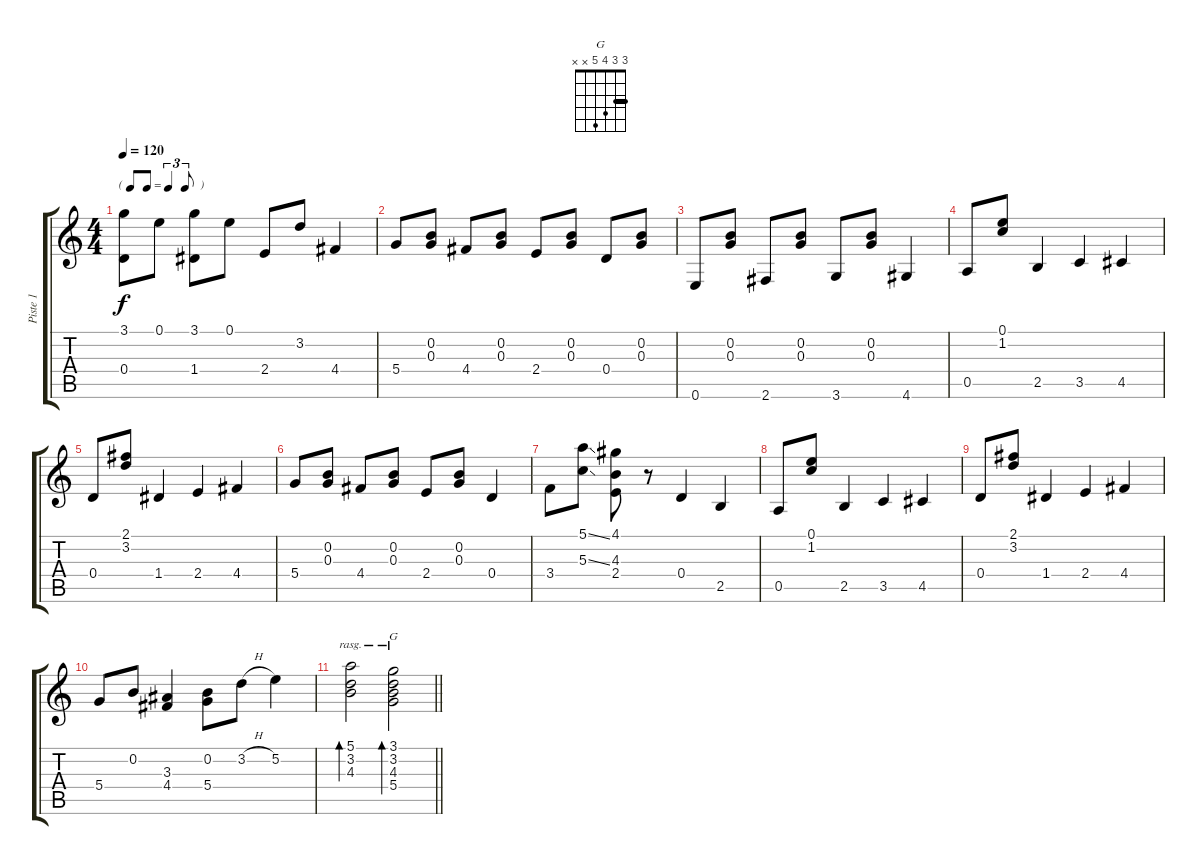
\track ("Piste 1" "Piste 1") {instrument acousticguitarnylon}
\staff {score tabs}
\tuning (E4 B3 G3 D3 A2 E2) {hide}
\chord ("G" 3 3 4 5 x x) {barre 3}
\ts (4 4)
\tf triplet8th
\tempo 120
\clef g2
\ks c
(3.1 0.4).8{dy f} 0.1.8 (3.1 1.4).8 0.1.8 2.4.8 3.2.8 4.4.4 |
5.4.8 (0.2 0.3).8 4.4.8 (0.2 0.3).8 2.4.8 (0.2 0.3).8 0.4.8 (0.2 0.3).8 |
0.6.8 (0.2 0.3).8 2.6.8 (0.2 0.3).8 3.6.8 (0.2 0.3).8 4.6.4 |
0.5.8 (0.1 1.2).8 2.5.4 3.5.4 4.5.4 |
0.4.8 (2.1 3.2).8 1.4.4 2.4.4 4.4.4 |
5.4.8 (0.2 0.3).8 4.4.8 (0.2 0.3).8 2.4.8 (0.2 0.3).8 0.4.4 |
3.4.8 (5.1{ss} 5.3{ss}).8 (4.1 4.3 2.4).8 r.8 0.4.4 2.5.4 |
0.5.8 (0.1 1.2).8 2.5.4 3.5.4 4.5.4 |
0.4.8 (2.1 3.2).8 1.4.4 2.4.4 4.4.4 |
5.4.8 0.2.8 (3.3 4.4).4 (0.2 5.4).8 3.2{h}.8 5.2.4 |
\barLineRight lightlight
(5.1 3.2 4.3).2{bd 480 rasg ii} (3.1 3.2 4.3 5.4).2{bd 480 ch "G" rasg ii}
